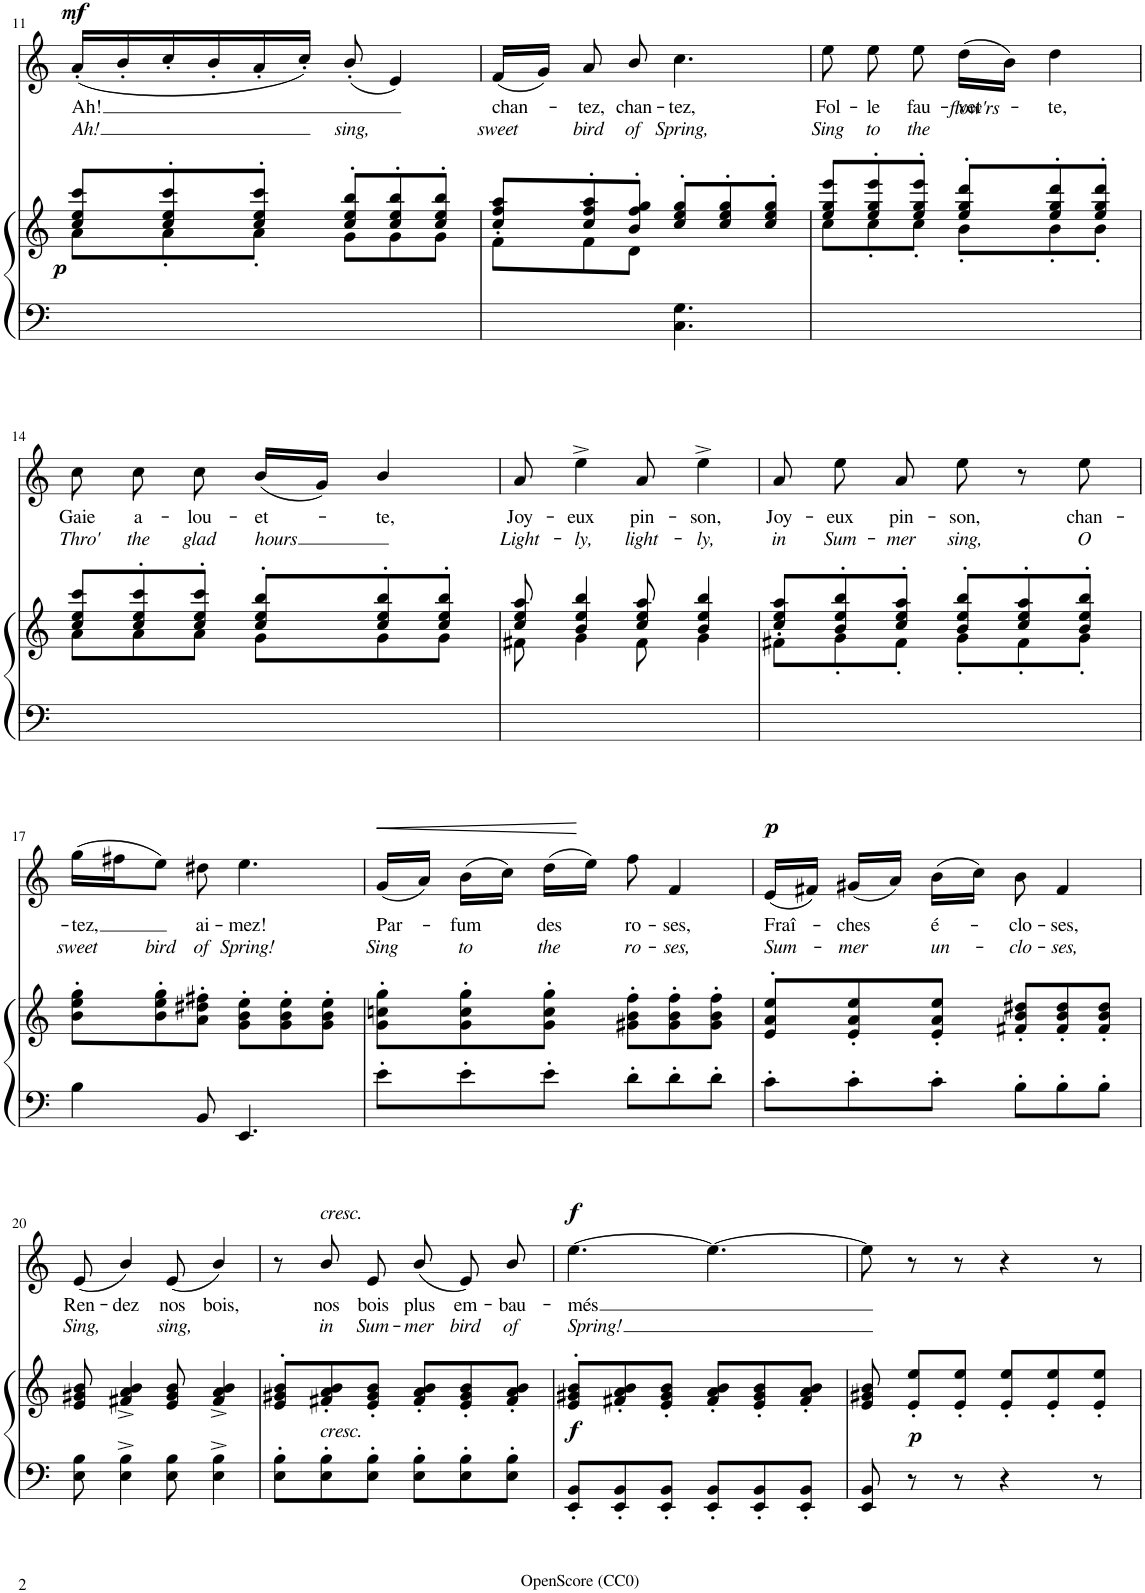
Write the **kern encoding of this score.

**kern	**kern	**dynam	**kern	**text	**text	**dynam
*part2	*part2	*part2	*part1	*part1	*part1	*part1
*staff3	*staff2	*staff2/3	*staff1	*staff1	*staff1	*staff1
*I"Piano	*	*	*I"Oboe	*	*	*
*I'Pno	*	*	*I'Ob	*	*	*
!!LO:PB:g=z
*clefF4	*clefG2	*	*clefG2	*	*	*
*k[]	*k[]	*	*k[]	*	*	*
*M6/8	*M6/8	*	*M6/8	*	*	*
=11	=11	=11	=11	=11	=11	=11
*	*^	*	*	*	*	*
!	!	!	!LO:DY:a=2	!	!LO:LY:b	!LO:LY:b	!LO:DY:a
2.ryy	8cc/' 8ee/' 8ccc/'L	8a'\L	p	(16a'/LL	Ah!	Ah!	mf
.	.	.	.	16b'/	.	.	.
.	8cc/'> 8ee/'> 8ccc/'>	8a'<\	.	16cc'/	.	.	.
.	.	.	.	16b'/	.	.	.
.	8cc/'> 8ee/'> 8ccc/'>J	8a'<\J	.	16a'/	.	.	.
.	.	.	.	16cc'/JJ)	.	.	.
!	!	!	!	!	!	!LO:LY:b	!
.	8cc/'> 8ee/'> 8bb/'>L	8g\L	.	(8b'/	.	sing,	.
.	8cc/'> 8ee/'> 8bb/'>	8g\	.	4e/)	.	.	.
.	8cc/'> 8ee/'> 8bb/'>J	8g\J	.	.	.	.	.
=12	=12	=12	=12	=12	=12	=12	=12
!	!	!	!	!	!LO:LY:b	!LO:LY:b	!
4.ryy	8cc/' 8ff/' 8aa/'L	8f\L	.	(16f/LL	chan-	sweet	.
.	.	.	.	16g/JJ)	.	.	.
!	!	!	!	!	!LO:LY:b	!LO:LY:b	!
.	8cc/'> 8ff/'> 8aa/'>	8f\	.	8a/	-tez,	bird	.
!	!	!	!	!	!LO:LY:b	!LO:LY:b	!
.	8b/'> 8ff/'> 8gg/'>J	8d\J	.	8b/	chan-	of	.
!	!	!	!	!	!LO:LY:b	!LO:LY:b	!
4.C\ 4.G\	8cc/'> 8ee/'> 8gg/'>L	4.ryy	.	4.cc\	-tez,	Spring,	.
.	8cc/'> 8ee/'> 8gg/'>	.	.	.	.	.	.
.	8cc/'> 8ee/'> 8gg/'>J	.	.	.	.	.	.
=13	=13	=13	=13	=13	=13	=13	=13
!	!	!	!	!	!LO:LY:b	!LO:LY:b	!
2.ryy	8ee/' 8gg/' 8eee/'L	8cc'\L	.	8ee\	Fol-	Sing	.
!	!	!	!	!	!LO:LY:b	!LO:LY:b	!
.	8ee/'> 8gg/'> 8eee/'>	8cc'<\	.	8ee\	-le	to	.
!	!	!	!	!	!LO:LY:b	!LO:LY:b	!
.	8ee/'> 8gg/'> 8eee/'>J	8cc'<\J	.	8ee\	fau-	the	.
!	!	!	!	!	!LO:LY:b	!LO:LY:b	!
.	8ee/'> 8gg/'> 8ddd/'>L	8b'<\L	.	(16dd\LL	-vet-	flow'rs	.
.	.	.	.	16b\JJ)	.	.	.
!	!	!	!	!	!LO:LY:b	!	!
.	8ee/'> 8gg/'> 8ddd/'>	8b'<\	.	4dd\	-te,	.	.
.	8ee/'> 8gg/'> 8ddd/'>J	8b'<\J	.	.	.	.	.
!!LO:LB:g=z
=14	=14	=14	=14	=14	=14	=14	=14
!	!	!	!	!	!LO:LY:b	!LO:LY:b	!
2.ryy	8cc/' 8ee/' 8ccc/'L	8a\L	.	8cc\	Gaie	Thro'	.
!	!	!	!	!	!LO:LY:b	!LO:LY:b	!
.	8cc/'> 8ee/'> 8ccc/'>	8a\	.	8cc\	a-	the	.
!	!	!	!	!	!LO:LY:b	!LO:LY:b	!
.	8cc/'> 8ee/'> 8ccc/'>J	8a\J	.	8cc\	-lou-	glad	.
!	!	!	!	!	!LO:LY:b	!LO:LY:b	!
.	8cc/'> 8ee/'> 8bb/'>L	8g\L	.	(16b/LL	-et-	hours	.
.	.	.	.	16g/JJ)	.	.	.
!	!	!	!	!	!LO:LY:b	!	!
.	8cc/'> 8ee/'> 8bb/'>	8g\	.	4b/	-te,	.	.
.	8cc/'> 8ee/'> 8bb/'>J	8g\J	.	.	.	.	.
=15	=15	=15	=15	=15	=15	=15	=15
!	!	!	!	!	!LO:LY:b	!LO:LY:b	!
2.ryy	8cc/ 8ee/ 8aa/	8f#X\	.	8a/	Joy-	Light-	.
!	!	!	!	!	!LO:LY:b	!LO:LY:b	!
.	4b/ 4ee/ 4bb/	4g\	.	4ee^\	-eux	-ly,	.
!	!	!	!	!	!LO:LY:b	!LO:LY:b	!
.	8cc/ 8ee/ 8aa/	8f#\	.	8a/	pin-	light-	.
!	!	!	!	!	!LO:LY:b	!LO:LY:b	!
.	4b/ 4ee/ 4bb/	4g\	.	4ee^\	-son,	-ly,	.
=16	=16	=16	=16	=16	=16	=16	=16
!	!	!	!	!	!LO:LY:b	!LO:LY:b	!
2.ryy	8cc/' 8ee/' 8aa/'L	8f#X'\L	.	8a/	Joy-	in	.
!	!	!	!	!	!LO:LY:b	!LO:LY:b	!
.	8b/'> 8ee/'> 8bb/'>	8g'<\	.	8ee\	-eux	Sum-	.
!	!	!	!	!	!LO:LY:b	!LO:LY:b	!
.	8cc/'> 8ee/'> 8aa/'>J	8f#'<\J	.	8a/	pin-	-mer	.
!	!	!	!	!	!LO:LY:b	!LO:LY:b	!
.	8b/'> 8ee/'> 8bb/'>L	8g'<\L	.	8ee\	-son,	sing,	.
.	8cc/'> 8ee/'> 8aa/'>	8f#'<\	.	8r	.	.	.
!	!	!	!	!	!LO:LY:b	!LO:LY:b	!
.	8b/'> 8ee/'> 8bb/'>J	8g'<\J	.	8ee\	chan-	O	.
!!LO:LB:g=z
=17	=17	=17	=17	=17	=17	=17	=17
!	!	!	!	!	!LO:LY:b	!LO:LY:b	!
*	*v	*v	*	*	*	*	*
4B\	8b\' 8ee\' 8gg\'L	.	(16gg\LL	-tez,	sweet	.
.	.	.	16ff#X\J	.	.	.
!	!	!	!	!	!LO:LY:b	!
.	8b\'> 8ee\'> 8gg\'>	.	8ee\J)	.	bird	.
!	!	!	!	!LO:LY:b	!LO:LY:b	!
8BB/	8a\'> 8dd#X\'> 8ff#X\'>J	.	8dd#X\	ai-	of	.
!	!	!	!	!LO:LY:b	!LO:LY:b	!
4.EE/	8g\'> 8b\'> 8ee\'>L	.	4.ee\	-mez!	Spring!	.
.	8g\'> 8b\'> 8ee\'>	.	.	.	.	.
.	8g\'> 8b\'> 8ee\'>J	.	.	.	.	.
=18	=18	=18	=18	=18	=18	=18
!	!	!	!	!LO:LY:b	!LO:LY:b	!LO:HP:b
8e'\L	8g\' 8ccn\' 8gg\'L	.	(16g/LL	Par-	Sing	<
.	.	.	16a/JJ)	.	.	.
!	!	!	!	!LO:LY:b	!LO:LY:b	!
8e'\	8g\'> 8cc\'> 8gg\'>	.	(16b\LL	-fum	to	.
.	.	.	16cc\JJ)	.	.	.
!	!	!	!	!LO:LY:b	!LO:LY:b	!
8e'\J	8g\'> 8cc\'> 8gg\'>J	.	(16dd\LL	des	the	.
.	.	.	16ee\JJ)	.	.	[
!	!	!	!	!LO:LY:b	!LO:LY:b	!
8d'\L	8g#X\'> 8b\'> 8ff\'>L	.	8ff\	ro-	ro-	.
!	!	!	!	!LO:LY:b	!LO:LY:b	!
8d'\	8g#\'> 8b\'> 8ff\'>	.	4f/	-ses,	-ses,	.
8d'\J	8g#\'> 8b\'> 8ff\'>J	.	.	.	.	.
=19	=19	=19	=19	=19	=19	=19
!	!	!	!	!LO:LY:b	!LO:LY:b	!LO:DY:a
8c'\L	8e/'> 8a/'> 8ee/'>L	.	(16e/LL	Fraî-	Sum-	p
.	.	.	16f#X/JJ)	.	.	.
!	!	!	!	!LO:LY:b	!LO:LY:b	!
8c'\	8e/'< 8a/'< 8ee/'<	.	(16g#X/LL	-ches	-mer	.
.	.	.	16a/JJ)	.	.	.
!	!	!	!	!LO:LY:b	!LO:LY:b	!
8c'\J	8e/'< 8a/'< 8ee/'<J	.	(16b\LL	é-	un-	.
.	.	.	16cc\JJ)	.	.	.
!	!	!	!	!LO:LY:b	!LO:LY:b	!
8B'\L	8f#X/'< 8b/'< 8dd#X/'<L	.	8b\	-clo-	-clo-	.
!	!	!	!	!LO:LY:b	!LO:LY:b	!
8B'\	8f#/'< 8b/'< 8dd#/'<	.	4f#/	-ses,	-ses,	.
8B'\J	8f#/'< 8b/'< 8dd#/'<J	.	.	.	.	.
!!LO:LB:g=z
=20	=20	=20	=20	=20	=20	=20
!	!	!	!	!LO:LY:b	!LO:LY:b	!
8E\ 8B\	8e/ 8g#X/ 8b/	.	(8e/	Ren-	Sing,	.
!	!	!	!	!LO:LY:b	!	!
4E\^ 4B\^	4f#X/^ 4a/^ 4b/^	.	4b/)	-dez	.	.
!	!	!	!	!LO:LY:b	!LO:LY:b	!
8E\ 8B\	8e/ 8g#/ 8b/	.	(8e/	nos	sing,	.
!	!	!	!	!LO:LY:b	!	!
4E\^ 4B\^	4f#/^ 4a/^ 4b/^	.	4b/)	bois,	.	.
=21	=21	=21	=21	=21	=21	=21
8E\' 8B\'L	8e/'> 8g#X/'> 8b/'>L	.	8r	.	.	.
!	!	!	!LO:TX:a:i:t=cresc.	!	!	!
!	!LO:TX:b:i:t=cresc.	!	!	!	!	!
!	!	!	!	!LO:LY:b	!LO:LY:b	!
8E\' 8B\'	8f#X/'< 8a/'< 8b/'<	.	8b/	nos	in	.
!	!	!	!	!LO:LY:b	!LO:LY:b	!
8E\' 8B\'J	8e/'< 8g#/'< 8b/'<J	.	8e/	bois	Sum-	.
!	!	!	!	!LO:LY:b	!LO:LY:b	!
8E\' 8B\'L	8f#/'< 8a/'< 8b/'<L	.	(8b/	plus	-mer	.
!	!	!	!	!LO:LY:b	!LO:LY:b	!
8E\' 8B\'	8e/'< 8g#/'< 8b/'<	.	8e/)	em-	bird	.
!	!	!	!	!LO:LY:b	!LO:LY:b	!
8E\' 8B\'J	8f#/'< 8a/'< 8b/'<J	.	8b/	-bau-	of	.
=22	=22	=22	=22	=22	=22	=22
!	!	!LO:DY:b	!	!LO:LY:b	!LO:LY:b	!LO:DY:a
8EE/' 8BB/'L	8e/'> 8g#X/'> 8b/'>L	f	[4.ee\	-més	Spring!	f
8EE/' 8BB/'	8f#X/'< 8a/'< 8b/'<	.	.	.	.	.
8EE/' 8BB/'J	8e/'< 8g#/'< 8b/'<J	.	.	.	.	.
8EE/' 8BB/'L	8f#/'< 8a/'< 8b/'<L	.	4.ee\_	.	.	.
8EE/' 8BB/'	8e/'< 8g#/'< 8b/'<	.	.	.	.	.
8EE/' 8BB/'J	8f#/'< 8a/'< 8b/'<J	.	.	.	.	.
=23	=23	=23	=23	=23	=23	=23
8EE/ 8BB/	8e/ 8g#X/ 8b/	.	8ee\]	.	.	.
!	!	!LO:DY:b	!	!	!	!
8r	8e/' 8ee/'L	p	8r	.	.	.
8r	8e/' 8ee/'J	.	8r	.	.	.
4r	8e/' 8ee/'L	.	4r	.	.	.
.	8e/' 8ee/'	.	.	.	.	.
8r	8e/' 8ee/'J	.	8r	.	.	.
=	=	=	=	=	=	=
*-	*-	*-	*-	*-	*-	*-
